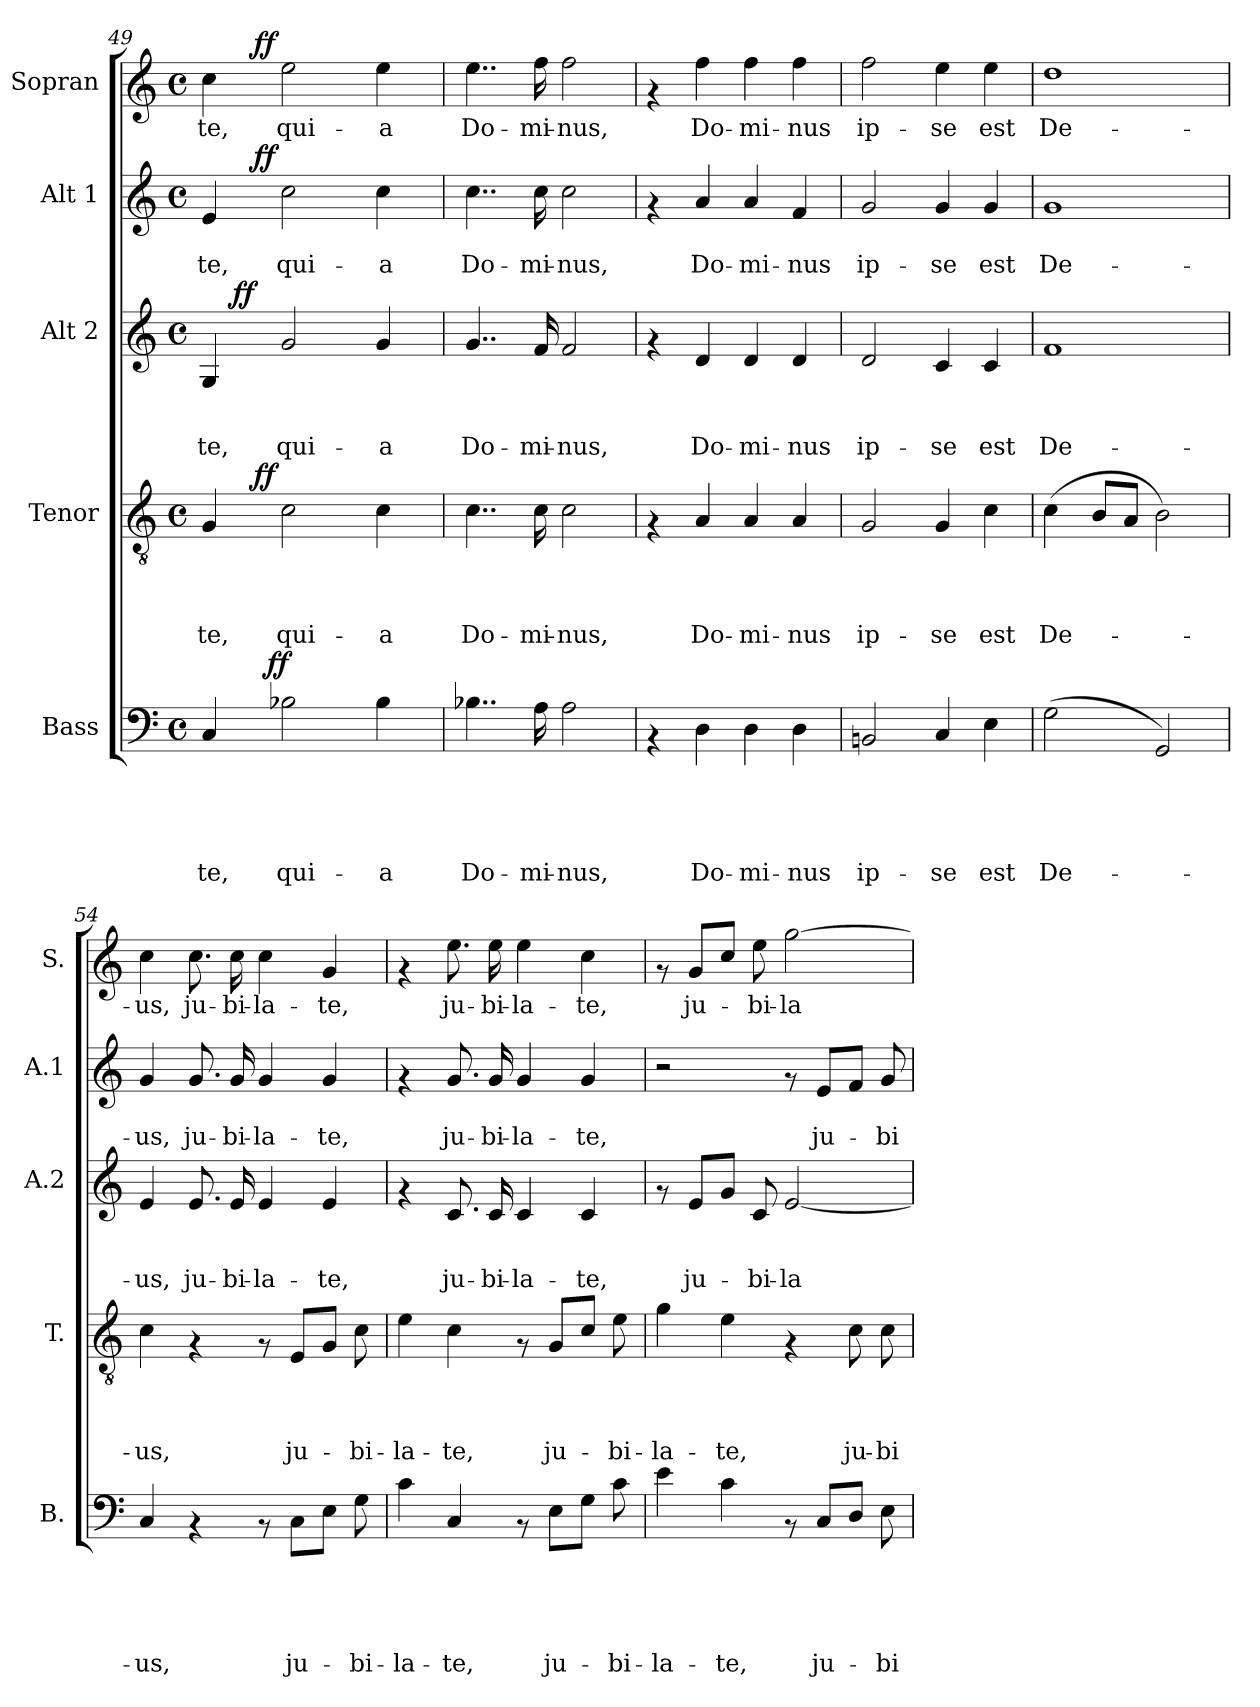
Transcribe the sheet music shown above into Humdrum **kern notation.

**kern	**text	**text	**text	**text	**text	**dynam	**kern	**text	**text	**text	**text	**dynam	**kern	**text	**text	**text	**dynam	**kern	**text	**text	**dynam	**kern	**text	**dynam
*part5	*part5	*part5	*part5	*part5	*part5	*part5	*part4	*part4	*part4	*part4	*part4	*part4	*part3	*part3	*part3	*part3	*part3	*part2	*part2	*part2	*part2	*part1	*part1	*part1
*staff5	*staff5	*staff5	*staff5	*staff5	*staff5	*staff5	*staff4	*staff4	*staff4	*staff4	*staff4	*staff4	*staff3	*staff3	*staff3	*staff3	*staff3	*staff2	*staff2	*staff2	*staff2	*staff1	*staff1	*staff1
*I"Bass	*	*	*	*	*	*	*I"Tenor	*	*	*	*	*	*I"Alt 2	*	*	*	*	*I"Alt 1	*	*	*	*I"Sopran	*	*
*I'B.	*	*	*	*	*	*	*I'T.	*	*	*	*	*	*I'A.2	*	*	*	*	*I'A.1	*	*	*	*I'S.	*	*
!!LO:PB:g=z
*clefF4	*	*	*	*	*	*	*clefGv2	*	*	*	*	*	*clefG2	*	*	*	*	*clefG2	*	*	*	*clefG2	*	*
*k[]	*	*	*	*	*	*	*k[]	*	*	*	*	*	*k[]	*	*	*	*	*k[]	*	*	*	*k[]	*	*
*C:	*	*	*	*	*	*	*C:	*	*	*	*	*	*C:	*	*	*	*	*C:	*	*	*	*C:	*	*
*M4/4	*	*	*	*	*	*	*M4/4	*	*	*	*	*	*M4/4	*	*	*	*	*M4/4	*	*	*	*M4/4	*	*
*met(c)	*	*	*	*	*	*	*met(c)	*	*	*	*	*	*met(c)	*	*	*	*	*met(c)	*	*	*	*met(c)	*	*
=49	=49	=49	=49	=49	=49	=49	=49	=49	=49	=49	=49	=49	=49	=49	=49	=49	=49	=49	=49	=49	=49	=49	=49	=49
!	!	!	!	!	!LO:LY:b	!	!	!	!	!	!LO:LY:b	!	!	!	!	!LO:LY:b	!	!	!	!LO:LY:b	!	!	!LO:LY:b	!
*^	*	*	*	*	*	*	*^	*	*	*	*	*	*^	*	*	*	*	*^	*	*	*	*^	*	*
4C/	8..ryy	.	.	.	.	-te,	.	4G/	8.ryy	.	.	.	-te,	.	4G/	8ryy	.	.	-te,	.	4e/	8.ryy	.	-te,	.	4cc\	8.ryy	-te,	.
!	!	!	!	!	!	!	!	!	!	!	!	!	!	!	!	!	!	!	!	!LO:DY:a	!	!	!	!	!	!	!	!	!
.	.	.	.	.	.	.	.	.	.	.	.	.	.	.	.	2..ryy	.	.	.	ff	.	.	.	.	.	.	.	.	.
!	!	!	!	!	!	!	!	!	!	!	!	!	!	!LO:DY:a	!	!	!	!	!	!	!	!	!	!	!LO:DY:a	!	!	!	!LO:DY:a
.	.	.	.	.	.	.	.	.	2ryy	.	.	.	.	ff	.	.	.	.	.	.	.	2ryy	.	.	ff	.	2ryy	.	ff
!	!	!	!	!	!	!	!LO:DY:a	!	!	!	!	!	!	!	!	!	!	!	!	!	!	!	!	!	!	!	!	!	!
.	2ryy	.	.	.	.	.	ff	.	.	.	.	.	.	.	.	.	.	.	.	.	.	.	.	.	.	.	.	.	.
!	!	!	!	!	!	!LO:LY:b	!	!	!	!	!	!	!LO:LY:b	!	!	!	!	!	!LO:LY:b	!	!	!	!	!LO:LY:b	!	!	!	!LO:LY:b	!
2B-X\	.	.	.	.	.	qui-	.	2c\	.	.	.	.	qui-	.	2g/	.	.	.	qui-	.	2cc\	.	.	qui-	.	2ee\	.	qui-	.
.	.	.	.	.	.	.	.	.	4ryy	.	.	.	.	.	.	.	.	.	.	.	.	4ryy	.	.	.	.	4ryy	.	.
.	4ryy	.	.	.	.	.	.	.	.	.	.	.	.	.	.	.	.	.	.	.	.	.	.	.	.	.	.	.	.
!	!	!	!	!	!	!LO:LY:b	!	!	!	!	!	!	!LO:LY:b	!	!	!	!	!	!LO:LY:b	!	!	!	!	!LO:LY:b	!	!	!	!LO:LY:b	!
4B-\	.	.	.	.	.	-a	.	4c\	.	.	.	.	-a	.	4g/	.	.	.	-a	.	4cc\	.	.	-a	.	4ee\	.	-a	.
.	.	.	.	.	.	.	.	.	16ryy	.	.	.	.	.	.	.	.	.	.	.	.	16ryy	.	.	.	.	16ryy	.	.
.	32ryy	.	.	.	.	.	.	.	.	.	.	.	.	.	.	.	.	.	.	.	.	.	.	.	.	.	.	.	.
=50	=50	=50	=50	=50	=50	=50	=50	=50	=50	=50	=50	=50	=50	=50	=50	=50	=50	=50	=50	=50	=50	=50	=50	=50	=50	=50	=50	=50	=50
!	!	!	!	!	!	!LO:LY:b	!	!	!	!	!	!	!LO:LY:b	!	!	!	!	!	!LO:LY:b	!	!	!	!	!LO:LY:b	!	!	!	!LO:LY:b	!
*v	*v	*	*	*	*	*	*	*	*	*	*	*	*	*	*v	*v	*	*	*	*	*v	*v	*	*	*	*v	*v	*	*
*	*	*	*	*	*	*	*v	*v	*	*	*	*	*	*	*	*	*	*	*	*	*	*	*	*	*
4..B-X\	.	.	.	.	Do-	.	4..c\	.	.	.	Do-	.	4..g/	.	.	Do-	.	4..cc\	.	Do-	.	4..ee\	Do-	.
!	!	!	!	!	!LO:LY:b	!	!	!	!	!	!LO:LY:b	!	!	!	!	!LO:LY:b	!	!	!	!LO:LY:b	!	!	!LO:LY:b	!
16A\	.	.	.	.	-mi-	.	16c\	.	.	.	-mi-	.	16f/	.	.	-mi-	.	16cc\	.	-mi-	.	16ff\	-mi-	.
!	!	!	!	!	!LO:LY:b	!	!	!	!	!	!LO:LY:b	!	!	!	!	!LO:LY:b	!	!	!	!LO:LY:b	!	!	!LO:LY:b	!
2A\	.	.	.	.	-nus,	.	2c\	.	.	.	-nus,	.	2f/	.	.	-nus,	.	2cc\	.	-nus,	.	2ff\	-nus,	.
=51	=51	=51	=51	=51	=51	=51	=51	=51	=51	=51	=51	=51	=51	=51	=51	=51	=51	=51	=51	=51	=51	=51	=51	=51
4rAA	.	.	.	.	.	.	4rF	.	.	.	.	.	4rf	.	.	.	.	4rf	.	.	.	4rf	.	.
!	!	!	!	!	!LO:LY:b	!	!	!	!	!	!LO:LY:b	!	!	!	!	!LO:LY:b	!	!	!	!LO:LY:b	!	!	!LO:LY:b	!
4D\	.	.	.	.	Do-	.	4A/	.	.	.	Do-	.	4d/	.	.	Do-	.	4a/	.	Do-	.	4ff\	Do-	.
!	!	!	!	!	!LO:LY:b	!	!	!	!	!	!LO:LY:b	!	!	!	!	!LO:LY:b	!	!	!	!LO:LY:b	!	!	!LO:LY:b	!
4D\	.	.	.	.	-mi-	.	4A/	.	.	.	-mi-	.	4d/	.	.	-mi-	.	4a/	.	-mi-	.	4ff\	-mi-	.
!	!	!	!	!	!LO:LY:b	!	!	!	!	!	!LO:LY:b	!	!	!	!	!LO:LY:b	!	!	!	!LO:LY:b	!	!	!LO:LY:b	!
4D\	.	.	.	.	-nus	.	4A/	.	.	.	-nus	.	4d/	.	.	-nus	.	4f/	.	-nus	.	4ff\	-nus	.
=52	=52	=52	=52	=52	=52	=52	=52	=52	=52	=52	=52	=52	=52	=52	=52	=52	=52	=52	=52	=52	=52	=52	=52	=52
!	!	!	!	!	!LO:LY:b	!	!	!	!	!	!LO:LY:b	!	!	!	!	!LO:LY:b	!	!	!	!LO:LY:b	!	!	!LO:LY:b	!
2BBn/	.	.	.	.	ip-	.	2G/	.	.	.	ip-	.	2d/	.	.	ip-	.	2g/	.	ip-	.	2ff\	ip-	.
!	!	!	!	!	!LO:LY:b	!	!	!	!	!	!LO:LY:b	!	!	!	!	!LO:LY:b	!	!	!	!LO:LY:b	!	!	!LO:LY:b	!
4C/	.	.	.	.	-se	.	4G/	.	.	.	-se	.	4c/	.	.	-se	.	4g/	.	-se	.	4ee\	-se	.
!	!	!	!	!	!LO:LY:b	!	!	!	!	!	!LO:LY:b	!	!	!	!	!LO:LY:b	!	!	!	!LO:LY:b	!	!	!LO:LY:b	!
4E\	.	.	.	.	est	.	4c\	.	.	.	est	.	4c/	.	.	est	.	4g/	.	est	.	4ee\	est	.
=53	=53	=53	=53	=53	=53	=53	=53	=53	=53	=53	=53	=53	=53	=53	=53	=53	=53	=53	=53	=53	=53	=53	=53	=53
!	!	!	!	!	!LO:LY:b	!	!	!	!	!	!LO:LY:b	!	!	!	!	!LO:LY:b	!	!	!	!LO:LY:b	!	!	!LO:LY:b	!
(>2G\	.	.	.	.	De-	.	(>4c\	.	.	.	De-	.	1f	.	.	De-	.	1g	.	De-	.	1dd	De-	.
.	.	.	.	.	.	.	8B/L	.	.	.	.	.	.	.	.	.	.	.	.	.	.	.	.	.
.	.	.	.	.	.	.	8A/J	.	.	.	.	.	.	.	.	.	.	.	.	.	.	.	.	.
2GG/)	.	.	.	.	.	.	2B\)	.	.	.	.	.	.	.	.	.	.	.	.	.	.	.	.	.
=54	=54	=54	=54	=54	=54	=54	=54	=54	=54	=54	=54	=54	=54	=54	=54	=54	=54	=54	=54	=54	=54	=54	=54	=54
!	!	!	!	!	!LO:LY:b	!	!	!	!	!	!LO:LY:b	!	!	!	!	!LO:LY:b	!	!	!	!LO:LY:b	!	!	!LO:LY:b	!
4C/	.	.	.	.	-us,	.	4c\	.	.	.	-us,	.	4e/	.	.	-us,	.	4g/	.	-us,	.	4cc\	-us,	.
!	!	!	!	!	!	!	!	!	!	!	!	!	!	!	!	!LO:LY:b	!	!	!	!LO:LY:b	!	!	!LO:LY:b	!
4rAA	.	.	.	.	.	.	4rF	.	.	.	.	.	8.e/	.	.	ju-	.	8.g/	.	ju-	.	8.cc\	ju-	.
!	!	!	!	!	!	!	!	!	!	!	!	!	!	!	!	!LO:LY:b	!	!	!	!LO:LY:b	!	!	!LO:LY:b	!
.	.	.	.	.	.	.	.	.	.	.	.	.	16e/	.	.	-bi-	.	16g/	.	-bi-	.	16cc\	-bi-	.
!	!	!	!	!	!	!	!	!	!	!	!	!	!	!	!	!LO:LY:b	!	!	!	!LO:LY:b	!	!	!LO:LY:b	!
8rAA	.	.	.	.	.	.	8rF	.	.	.	.	.	4e/	.	.	-la-	.	4g/	.	-la-	.	4cc\	-la-	.
!	!	!	!	!	!LO:LY:b	!	!	!	!	!	!LO:LY:b	!	!	!	!	!	!	!	!	!	!	!	!	!
8C\L	.	.	.	.	ju-	.	8E/L	.	.	.	ju-	.	.	.	.	.	.	.	.	.	.	.	.	.
!	!	!	!	!	!	!	!	!	!	!	!	!	!	!	!	!LO:LY:b	!	!	!	!LO:LY:b	!	!	!LO:LY:b	!
8E\J	.	.	.	.	.	.	8G/J	.	.	.	.	.	4e/	.	.	-te,	.	4g/	.	-te,	.	4g/	-te,	.
!	!	!	!	!	!LO:LY:b	!	!	!	!	!	!LO:LY:b	!	!	!	!	!	!	!	!	!	!	!	!	!
8G\	.	.	.	.	-bi-	.	8c\	.	.	.	-bi-	.	.	.	.	.	.	.	.	.	.	.	.	.
!!LO:PB:g=z
=55	=55	=55	=55	=55	=55	=55	=55	=55	=55	=55	=55	=55	=55	=55	=55	=55	=55	=55	=55	=55	=55	=55	=55	=55
!	!	!	!	!	!LO:LY:b	!	!	!	!	!	!LO:LY:b	!	!	!	!	!	!	!	!	!	!	!	!	!
4c\	.	.	.	.	-la-	.	4e\	.	.	.	-la-	.	4rf	.	.	.	.	4rf	.	.	.	4rf	.	.
!	!	!	!	!	!LO:LY:b	!	!	!	!	!	!LO:LY:b	!	!	!	!	!LO:LY:b	!	!	!	!LO:LY:b	!	!	!LO:LY:b	!
4C/	.	.	.	.	-te,	.	4c\	.	.	.	-te,	.	8.c/	.	.	ju-	.	8.g/	.	ju-	.	8.ee\	ju-	.
!	!	!	!	!	!	!	!	!	!	!	!	!	!	!	!	!LO:LY:b	!	!	!	!LO:LY:b	!	!	!LO:LY:b	!
.	.	.	.	.	.	.	.	.	.	.	.	.	16c/	.	.	-bi-	.	16g/	.	-bi-	.	16ee\	-bi-	.
!	!	!	!	!	!	!	!	!	!	!	!	!	!	!	!	!LO:LY:b	!	!	!	!LO:LY:b	!	!	!LO:LY:b	!
8rAA	.	.	.	.	.	.	8rF	.	.	.	.	.	4c/	.	.	-la-	.	4g/	.	-la-	.	4ee\	-la-	.
!	!	!	!	!	!LO:LY:b	!	!	!	!	!	!LO:LY:b	!	!	!	!	!	!	!	!	!	!	!	!	!
8E\L	.	.	.	.	ju-	.	8G/L	.	.	.	ju-	.	.	.	.	.	.	.	.	.	.	.	.	.
!	!	!	!	!	!	!	!	!	!	!	!	!	!	!	!	!LO:LY:b	!	!	!	!LO:LY:b	!	!	!LO:LY:b	!
8G\J	.	.	.	.	.	.	8c/J	.	.	.	.	.	4c/	.	.	-te,	.	4g/	.	-te,	.	4cc\	-te,	.
!	!	!	!	!	!LO:LY:b	!	!	!	!	!	!LO:LY:b	!	!	!	!	!	!	!	!	!	!	!	!	!
8c\	.	.	.	.	-bi-	.	8e\	.	.	.	-bi-	.	.	.	.	.	.	.	.	.	.	.	.	.
=56	=56	=56	=56	=56	=56	=56	=56	=56	=56	=56	=56	=56	=56	=56	=56	=56	=56	=56	=56	=56	=56	=56	=56	=56
!	!	!	!	!	!LO:LY:b	!	!	!	!	!	!LO:LY:b	!	!	!	!	!	!	!	!	!	!	!	!	!
4e\	.	.	.	.	-la-	.	4g\	.	.	.	-la-	.	8rf	.	.	.	.	2r	.	.	.	8rf	.	.
!	!	!	!	!	!	!	!	!	!	!	!	!	!	!	!	!LO:LY:b	!	!	!	!	!	!	!LO:LY:b	!
.	.	.	.	.	.	.	.	.	.	.	.	.	8e/L	.	.	ju-	.	.	.	.	.	8g/L	ju-	.
!	!	!	!	!	!LO:LY:b	!	!	!	!	!	!LO:LY:b	!	!	!	!	!	!	!	!	!	!	!	!	!
4c\	.	.	.	.	-te,	.	4e\	.	.	.	-te,	.	8g/J	.	.	.	.	.	.	.	.	8cc/J	.	.
!	!	!	!	!	!	!	!	!	!	!	!	!	!	!	!	!LO:LY:b	!	!	!	!	!	!	!LO:LY:b	!
.	.	.	.	.	.	.	.	.	.	.	.	.	8c/	.	.	-bi-	.	.	.	.	.	8ee\	-bi-	.
!	!	!	!	!	!	!	!	!	!	!	!	!	!	!	!	!LO:LY:b	!	!	!	!	!	!	!LO:LY:b	!
8rAA	.	.	.	.	.	.	4rF	.	.	.	.	.	[<2e/	.	.	-la-	.	8rf	.	.	.	[>2gg\	-la-	.
!	!	!	!	!	!LO:LY:b	!	!	!	!	!	!	!	!	!	!	!	!	!	!	!LO:LY:b	!	!	!	!
8C/L	.	.	.	.	ju-	.	.	.	.	.	.	.	.	.	.	.	.	8e/L	.	ju-	.	.	.	.
!	!	!	!	!	!	!	!	!	!	!	!LO:LY:b	!	!	!	!	!	!	!	!	!	!	!	!	!
8D/J	.	.	.	.	.	.	8c\	.	.	.	ju-	.	.	.	.	.	.	8f/J	.	.	.	.	.	.
!	!	!	!	!	!LO:LY:b	!	!	!	!	!	!LO:LY:b	!	!	!	!	!	!	!	!	!LO:LY:b	!	!	!	!
8E\	.	.	.	.	-bi-	.	8c\	.	.	.	-bi-	.	.	.	.	.	.	8g/	.	-bi-	.	.	.	.
=	=	=	=	=	=	=	=	=	=	=	=	=	=	=	=	=	=	=	=	=	=	=	=	=
*-	*-	*-	*-	*-	*-	*-	*-	*-	*-	*-	*-	*-	*-	*-	*-	*-	*-	*-	*-	*-	*-	*-	*-	*-
